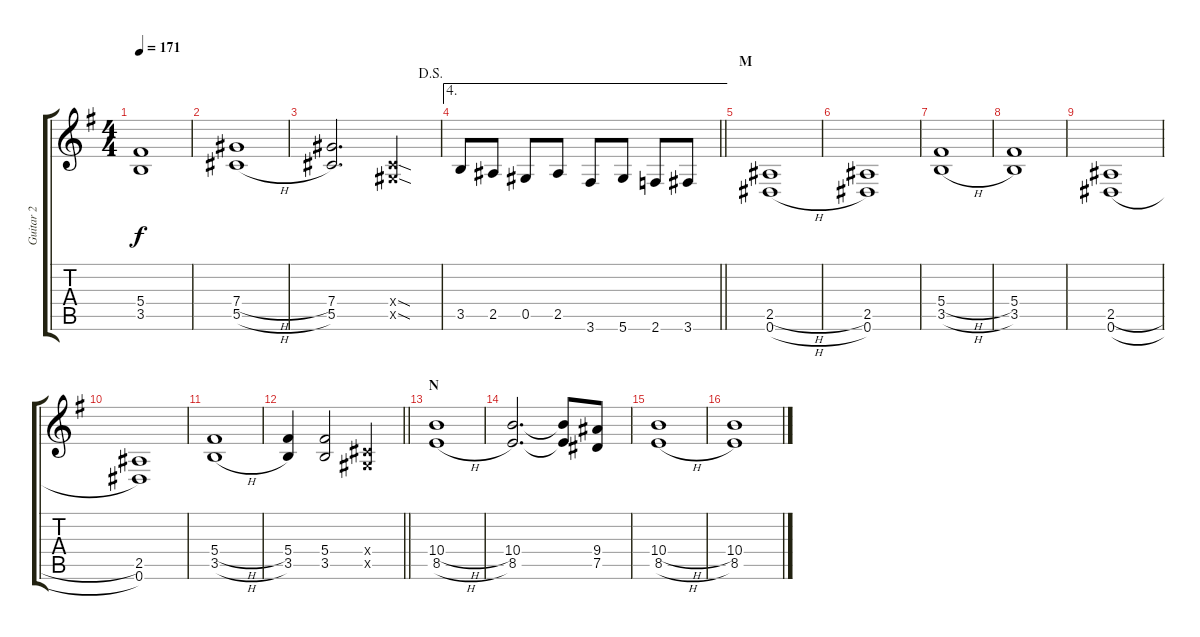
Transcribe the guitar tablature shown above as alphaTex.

\track ("Guitar 2" "Guitar 2") {instrument acousticguitarsteel}
\staff {score tabs}
\tuning (Eb4 Bb3 Gb3 Db3 Ab2 Eb2) {hide}
\ts (4 4)
\tempo 171
\clef g2
\ks g
(5.4 3.5).1{dy f} |
(7.4{h} 5.5{h}).1 |
\jump dalsegno
(7.4 5.5).2{d} (0.4{sod x} 0.5{sod x}).4 |
\ae 4
\barLineRight lightlight
3.5.8 2.5.8 0.5.8 2.5.8 3.6.8 5.6.8 2.6.8 3.6.8 |
\section ("" "M")
(2.5{h} 0.6{h}).1 |
(2.5 0.6).1 |
(5.4{h} 3.5{h}).1 |
(5.4 3.5).1 |
(2.5{h} 0.6{h}).1 |
(2.5 0.6).1 |
(5.4{h} 3.5{h}).1 |
\barLineRight lightlight
(5.4 3.5).4 (5.4 3.5).2 (0.4{x} 0.5{x}).4 |
\section ("" "N")
(10.4{h} 8.5{h}).1 |
(10.4 8.5).2{d} (10.4{t} 8.5{t}).8 (9.4 7.5).8 |
(10.4{h} 8.5{h}).1 |
(10.4 8.5).1
